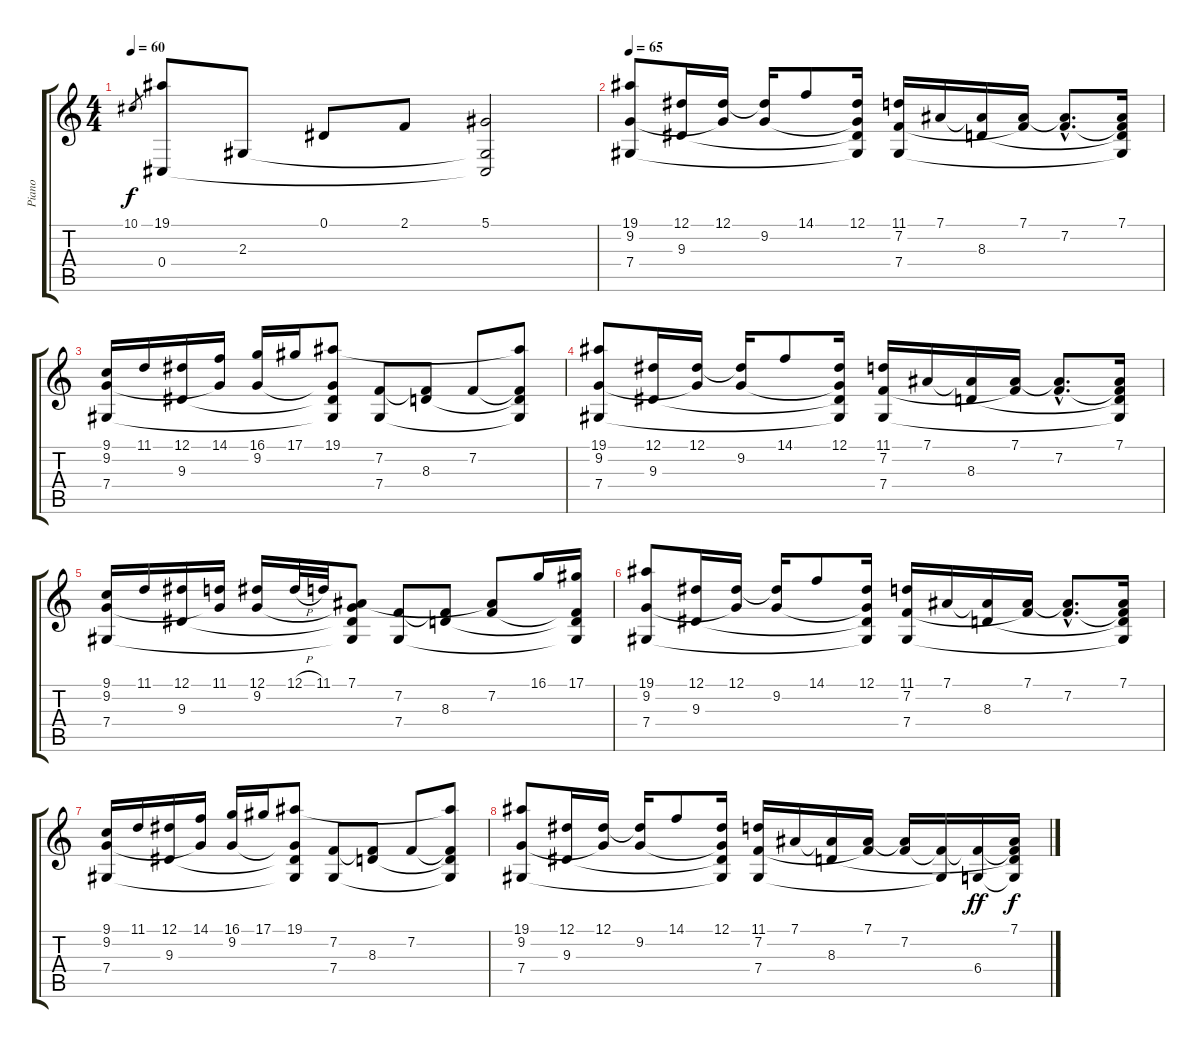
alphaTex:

\track ("Piano" "Piano") {instrument brightacousticpiano}
\staff {score tabs}
\tuning (Eb4 Bb3 Gb3 Db3 Ab2 Eb2) {hide}
\ts (4 4)
\tempo 60
\clef g2
\ks c
10.1.8{gr dy f} (19.1 0.4).8 2.3.8 0.1.8 2.1.8 (5.1 2.3{t} 0.4{t}).2 |
\tempo 65
(19.1 9.2 7.4).8 (12.1 9.3).16 (12.1 9.2{t}).16 (12.1{t} 9.2).16 14.1.8 (12.1 9.2{t} 9.3{t} 7.4{t}).16 (11.1 7.2 7.4).16 7.1.16 (7.1{t} 8.3).16 (7.1 7.2{t}).16 (7.1{hac t} 7.2{hac}).8{d} (7.1 7.2{t} 8.3{t} 7.4{t}).16 |
(9.1 9.2 7.4).16 11.1.16 (12.1 9.3).16 (14.1 9.2{t}).16 (16.1 9.2).16 17.1.16 (19.1 9.2{t} 9.3{t} 7.4{t}).8 (7.2 7.4).8 (7.2{t} 8.3).8 7.2.8 (19.1{t} 7.2{t} 8.3{t} 7.4{t}).8 |
(19.1 9.2 7.4).8 (12.1 9.3).16 (12.1 9.2{t}).16 (12.1{t} 9.2).16 14.1.8 (12.1 9.2{t} 9.3{t} 7.4{t}).16 (11.1 7.2 7.4).16 7.1.16 (7.1{t} 8.3).16 (7.1 7.2{t}).16 (7.1{hac t} 7.2{hac}).8{d} (7.1 7.2{t} 8.3{t} 7.4{t}).16 |
(9.1 9.2 7.4).16 11.1.16 (12.1 9.3).16 (11.1 9.2{t}).16 (12.1 9.2).16 12.1{h}.32 11.1.32 (7.1 9.2{t} 9.3{t} 7.4{t}).8 (7.2 7.4).8 (7.2{t} 8.3).8 (7.1{t} 7.2).8 16.1.16 (17.1 7.2{t} 8.3{t} 7.4{t}).16 |
(19.1 9.2 7.4).8 (12.1 9.3).16 (12.1 9.2{t}).16 (12.1{t} 9.2).16 14.1.8 (12.1 9.2{t} 9.3{t} 7.4{t}).16 (11.1 7.2 7.4).16 7.1.16 (7.1{t} 8.3).16 (7.1 7.2{t}).16 (7.1{hac t} 7.2{hac}).8{d} (7.1 7.2{t} 8.3{t} 7.4{t}).16 |
(9.1 9.2 7.4).16 11.1.16 (12.1 9.3).16 (14.1 9.2{t}).16 (16.1 9.2).16 17.1.16 (19.1 9.2{t} 9.3{t} 7.4{t}).8 (7.2 7.4).8 (7.2{t} 8.3).8 7.2.8 (19.1{t} 7.2{t} 8.3{t} 7.4{t}).8 |
(19.1 9.2 7.4).8 (12.1 9.3).16 (12.1 9.2{t}).16 (12.1{t} 9.2).16 14.1.8 (12.1 9.2{t} 9.3{t} 7.4{t}).16 (11.1 7.2 7.4).16 7.1.16 (7.1{t} 8.3).16 (7.1 7.2{t}).16 (7.1{t} 7.2).16 (7.2{t} 7.4{t}).16 (7.2{t} 6.4).16{dy ff} (7.1 7.2{t} 8.3{t} 6.4{t}).16{dy f}
